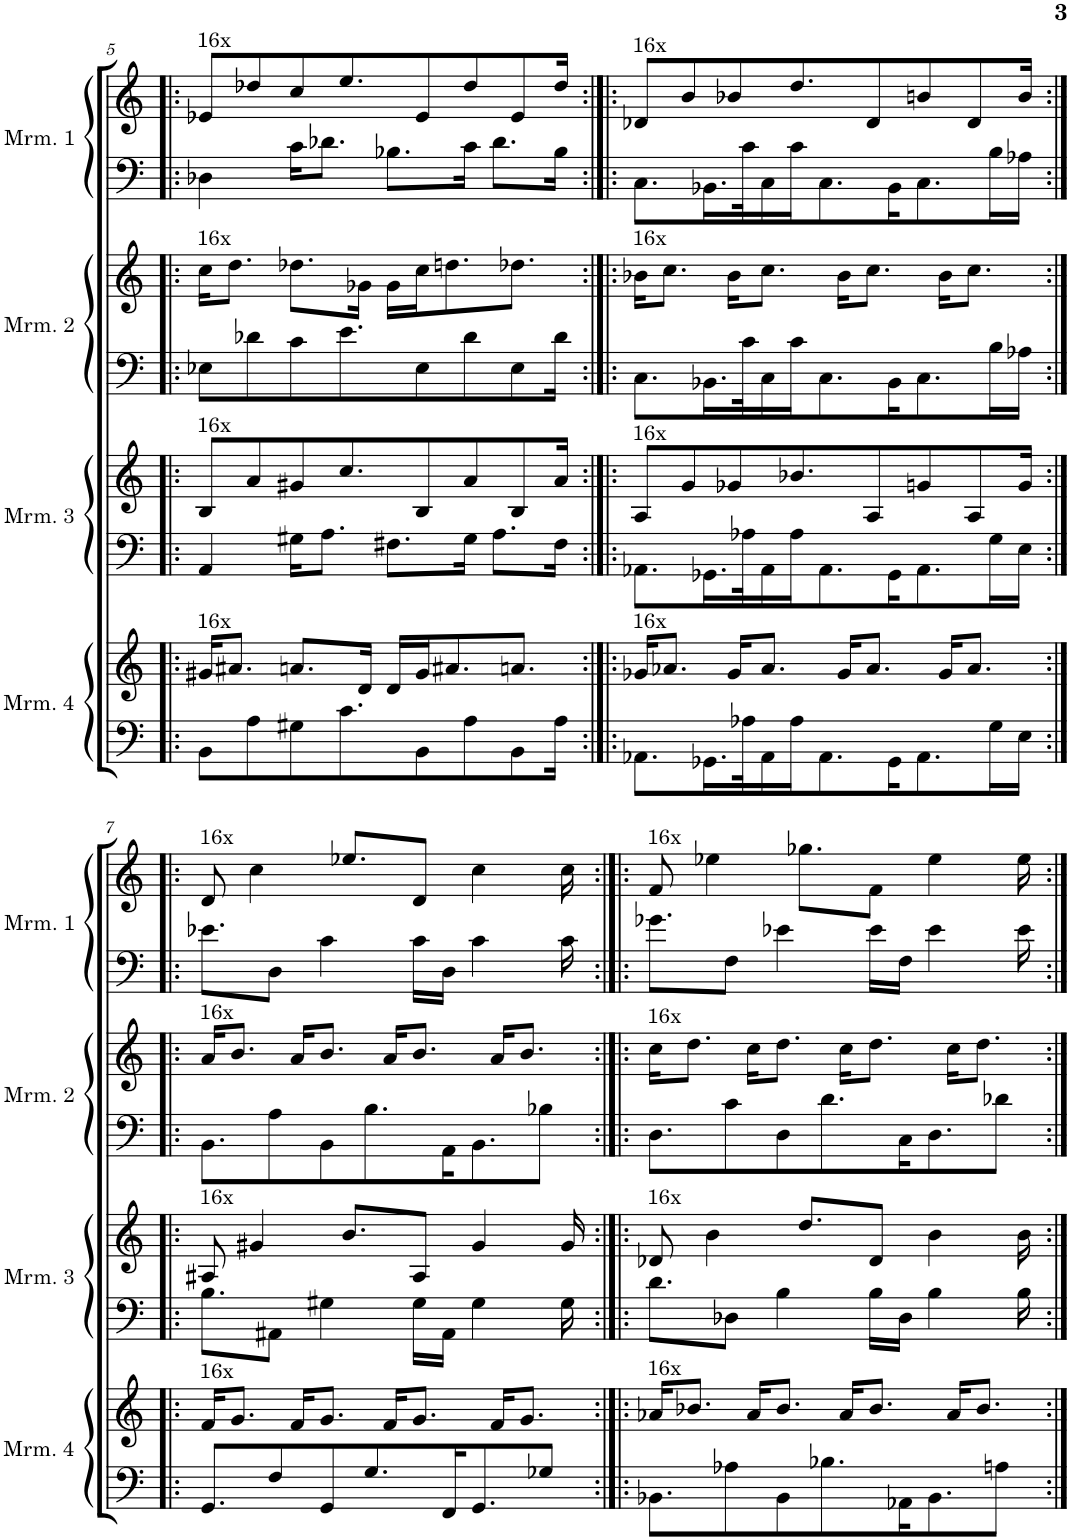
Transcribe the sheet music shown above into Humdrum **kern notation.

**kern	**kern	**kern	**kern	**kern	**kern	**kern	**kern
*part8	*part7	*part6	*part5	*part4	*part3	*part2	*part1
*staff8	*staff7	*staff6	*staff5	*staff4	*staff3	*staff2	*staff1
*I"Marimba 4	*I"Marimba 4	*I"Marimba 3	*I"Marimba 3	*I"Marimba 2	*I"Marimba 2	*I"Marimba 1	*I"Marimba 1
*I'Mrm. 4	*I'Mrm. 4	*I'Mrm. 3	*I'Mrm. 3	*I'Mrm. 2	*I'Mrm. 2	*I'Mrm. 1	*I'Mrm. 1
!!LO:PB:g=z
*clefF4	*clefG2	*clefF4	*clefG2	*clefF4	*clefG2	*clefF4	*clefG2
*k[]	*k[]	*k[]	*k[]	*k[]	*k[]	*k[]	*k[]
*M4/4	*M4/4	*M4/4	*M4/4	*M4/4	*M4/4	*M4/4	*M4/4
=5!|:	=5!|:	=5!|:	=5!|:	=5!|:	=5!|:	=5!|:	=5!|:
!	!	!	!	!	!	!	!LO:TX:a:t=16x
!	!	!	!	!	!LO:TX:a:t=16x	!	!
!	!	!	!LO:TX:a:t=16x	!	!	!	!
!	!LO:TX:a:t=16x	!	!	!	!	!	!
8BB\L	16g#X/KL	4AA/	8B/L	8E-X\L	16cc\KL	4D-X\	8e-X/L
.	8.a#X/J	.	.	.	8.dd\J	.	.
8A\	.	.	8a/	8d-X\	.	.	8dd-X/
8G#X\	8.an/L	16G#X\KL	8g#X/	8c\	8.dd-X\L	16c\KL	8cc/
.	.	8.A\J	.	.	.	8.d-X\J	.
8.c\	.	.	8.cc/	8.e\	.	.	8.ee/
.	16d/Jk	.	.	.	16g-X\Jk	.	.
.	16d/LL	8.F#X\L	.	.	16g-\LL	8.B-X\L	.
8BB\	16g#/J	.	8B/	8E-\	16cc\J	.	8e-/
.	8.a#X/	.	.	.	8.ddn\	.	.
8A\	.	16G#\Jk	8a/	8d-\	.	16c\Jk	8dd-/
.	.	8.A\L	.	.	.	8.d-\L	.
8BB\	8.an/J	.	8B/	8E-\	8.dd-X\J	.	8e-/
16A\Jk	.	16F#\Jk	16a/Jk	16d-\Jk	.	16B-\Jk	16dd-/Jk
=6:|!|:	=6:|!|:	=6:|!|:	=6:|!|:	=6:|!|:	=6:|!|:	=6:|!|:	=6:|!|:
!	!	!	!	!	!	!	!LO:TX:a:t=16x
!	!	!	!	!	!LO:TX:a:t=16x	!	!
!	!	!	!LO:TX:a:t=16x	!	!	!	!
!	!LO:TX:a:t=16x	!	!	!	!	!	!
8.AA-X\L	16g-X/KL	8.AA-X\L	8A/L	8.C\L	16b-X\KL	8.C\L	8d-X/L
.	8.a-X/J	.	.	.	8.cc\J	.	.
.	.	.	8g/	.	.	.	8b/
16.GG-X\L	.	16.GG-X\L	.	16.BB-X\L	.	16.BB-X\L	.
.	16g-/KL	.	8g-X/	.	16b-\KL	.	8b-X/
32A-X\K	.	32A-X\K	.	32c\K	.	32c\K	.
16AA-\	8.a-/J	16AA-\	.	16C\	8.cc\J	16C\	.
16A-\J	.	16A-\J	8.b-X/	16c\J	.	16c\J	8.dd/
8.AA-\	.	8.AA-\	.	8.C\	.	8.C\	.
.	16g-/KL	.	.	.	16b-\KL	.	.
.	8.a-/J	.	8A/	.	8.cc\J	.	8d-/
16GG-\K	.	16GG-\K	.	16BB-\K	.	16BB-\K	.
8.AA-\	.	8.AA-\	8gn/	8.C\	.	8.C\	8bn/
.	16g-/KL	.	.	.	16b-\KL	.	.
.	8.a-/J	.	8A/	.	8.cc\J	.	8d-/
16G\L	.	16G\L	.	16B\L	.	16B\L	.
16E\JJ	.	16E\JJ	16g/Jk	16A-X\JJ	.	16A-X\JJ	16b/Jk
!!LO:LB:g=z
=7:|!|:	=7:|!|:	=7:|!|:	=7:|!|:	=7:|!|:	=7:|!|:	=7:|!|:	=7:|!|:
!	!	!	!	!	!	!	!LO:TX:a:t=16x
!	!	!	!	!	!LO:TX:a:t=16x	!	!
!	!	!	!LO:TX:a:t=16x	!	!	!	!
!	!LO:TX:a:t=16x	!	!	!	!	!	!
8.GG/L	16f/KL	8.B\L	8A#X/	8.BB\L	16a/KL	8.e-X\L	8d/
.	8.g/J	.	.	.	8.b/J	.	.
.	.	.	4g#X/	.	.	.	4cc\
8F/	.	8AA#X\J	.	8A\	.	8D\J	.
.	16f/KL	.	.	.	16a/KL	.	.
8GG/	8.g/J	4G#X\	.	8BB\	8.b/J	4c\	.
.	.	.	8.b/L	.	.	.	8.ee-X/L
8.G/	.	.	.	8.B\	.	.	.
.	16f/KL	.	.	.	16a/KL	.	.
.	8.g/J	16G#\LL	8A#/J	.	8.b/J	16c\LL	8d/J
16FF/K	.	16AA#\JJ	.	16AA\K	.	16D\JJ	.
8.GG/	.	4G#\	4g#/	8.BB\	.	4c\	4cc\
.	16f/KL	.	.	.	16a/KL	.	.
.	8.g/J	.	.	.	8.b/J	.	.
8G-X/J	.	.	.	8B-X\J	.	.	.
.	.	16G#\	16g#/	.	.	16c\	16cc\
=8:|!|:	=8:|!|:	=8:|!|:	=8:|!|:	=8:|!|:	=8:|!|:	=8:|!|:	=8:|!|:
!	!	!	!	!	!	!	!LO:TX:a:t=16x
!	!	!	!	!	!LO:TX:a:t=16x	!	!
!	!	!	!LO:TX:a:t=16x	!	!	!	!
!	!LO:TX:a:t=16x	!	!	!	!	!	!
8.BB-X\L	16a-X/KL	8.d\L	8d-X/	8.D\L	16cc\KL	8.g-X\L	8f/
.	8.b-X/J	.	.	.	8.dd\J	.	.
.	.	.	4b\	.	.	.	4ee-X\
8A-X\	.	8D-X\J	.	8c\	.	8F\J	.
.	16a-/KL	.	.	.	16cc\KL	.	.
8BB-\	8.b-/J	4B\	.	8D\	8.dd\J	4e-X\	.
.	.	.	8.dd/L	.	.	.	8.gg-X\L
8.B-X\	.	.	.	8.d\	.	.	.
.	16a-/KL	.	.	.	16cc\KL	.	.
.	8.b-/J	16B\LL	8d-/J	.	8.dd\J	16e-\LL	8f\J
16AA-X\K	.	16D-\JJ	.	16C\K	.	16F\JJ	.
8.BB-\	.	4B\	4b\	8.D\	.	4e-\	4ee-\
.	16a-/KL	.	.	.	16cc\KL	.	.
.	8.b-/J	.	.	.	8.dd\J	.	.
8An\J	.	.	.	8d-X\J	.	.	.
.	.	16B\	16b\	.	.	16e-\	16ee-\
=:|!	=:|!	=:|!	=:|!	=:|!	=:|!	=:|!	=:|!
*-	*-	*-	*-	*-	*-	*-	*-
